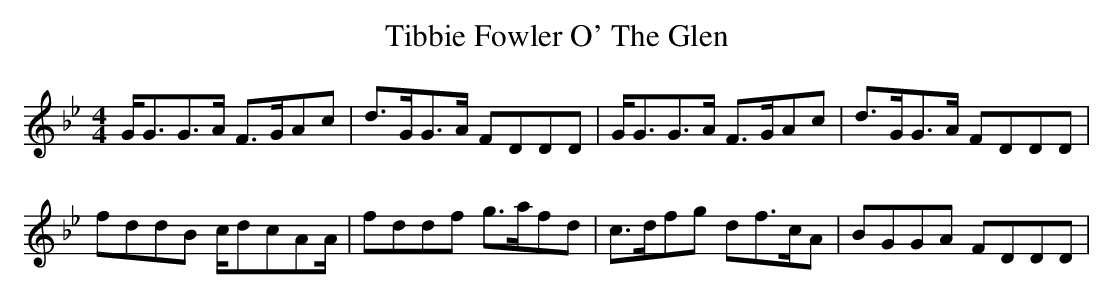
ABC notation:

X:1
T: Tibbie Fowler O' The Glen
M: 4/4
L: 1/8
K: Gmin
G<GG>A F>GAc|d>GG>A FDDD|G<GG>A F>GAc|d>GG>A FDDD|
fddB c/dcAA/|fddf g>afd|c>dfg df>cA|BGGA FDDD|
